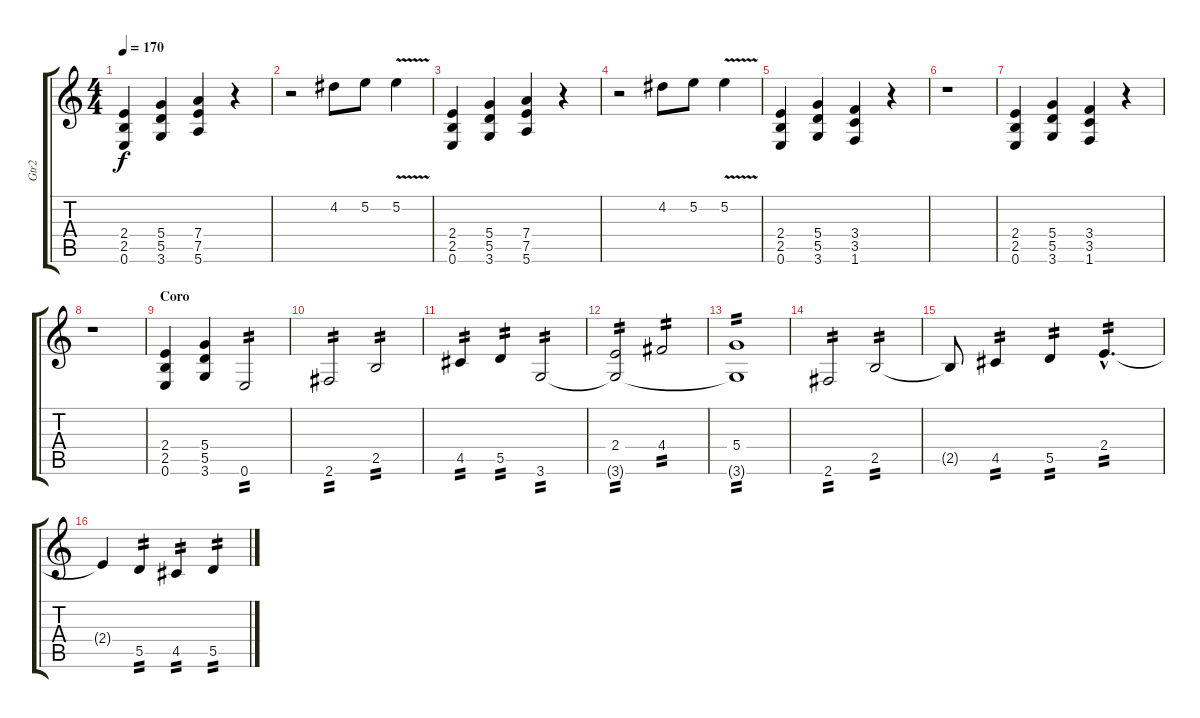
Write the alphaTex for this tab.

\track ("Gtr2" "Gtr2") {instrument overdrivenguitar}
\staff {score tabs}
\tuning (E4 B3 G3 D3 A2 E2) {hide}
\ts (4 4)
\tempo 170
\clef g2
\ks c
(2.4 2.5 0.6).4{dy f} (5.4 5.5 3.6).4 (7.4 7.5 5.6).4 r.4 |
r.2 4.2.8 5.2.8 5.2{v}.4 |
(2.4 2.5 0.6).4 (5.4 5.5 3.6).4 (7.4 7.5 5.6).4 r.4 |
r.2 4.2.8 5.2.8 5.2{v}.4 |
(2.4 2.5 0.6).4 (5.4 5.5 3.6).4 (3.4 3.5 1.6).4 r.4 |
r.1 |
(2.4 2.5 0.6).4 (5.4 5.5 3.6).4 (3.4 3.5 1.6).4 r.4 |
r.1 |
\section ("" "Coro ")
(2.4 2.5 0.6).4 (5.4 5.5 3.6).4 0.6.2{tp 2} |
2.6.2{tp 2} 2.5.2{tp 2} |
4.5.4{tp 2} 5.5.4{tp 2} 3.6.2{tp 2} |
(2.4 3.6{t}).2{tp 2} 4.4.2{tp 2} |
(5.4 3.6{t}).1{tp 2} |
2.6.2{tp 2} 2.5.2{tp 2} |
2.5{t}.8 4.5.4{tp 2} 5.5.4{tp 2} 2.4{hac}.4{d tp 2} |
2.4{t}.4 5.5.4{tp 2} 4.5.4{tp 2} 5.5.4{tp 2}
